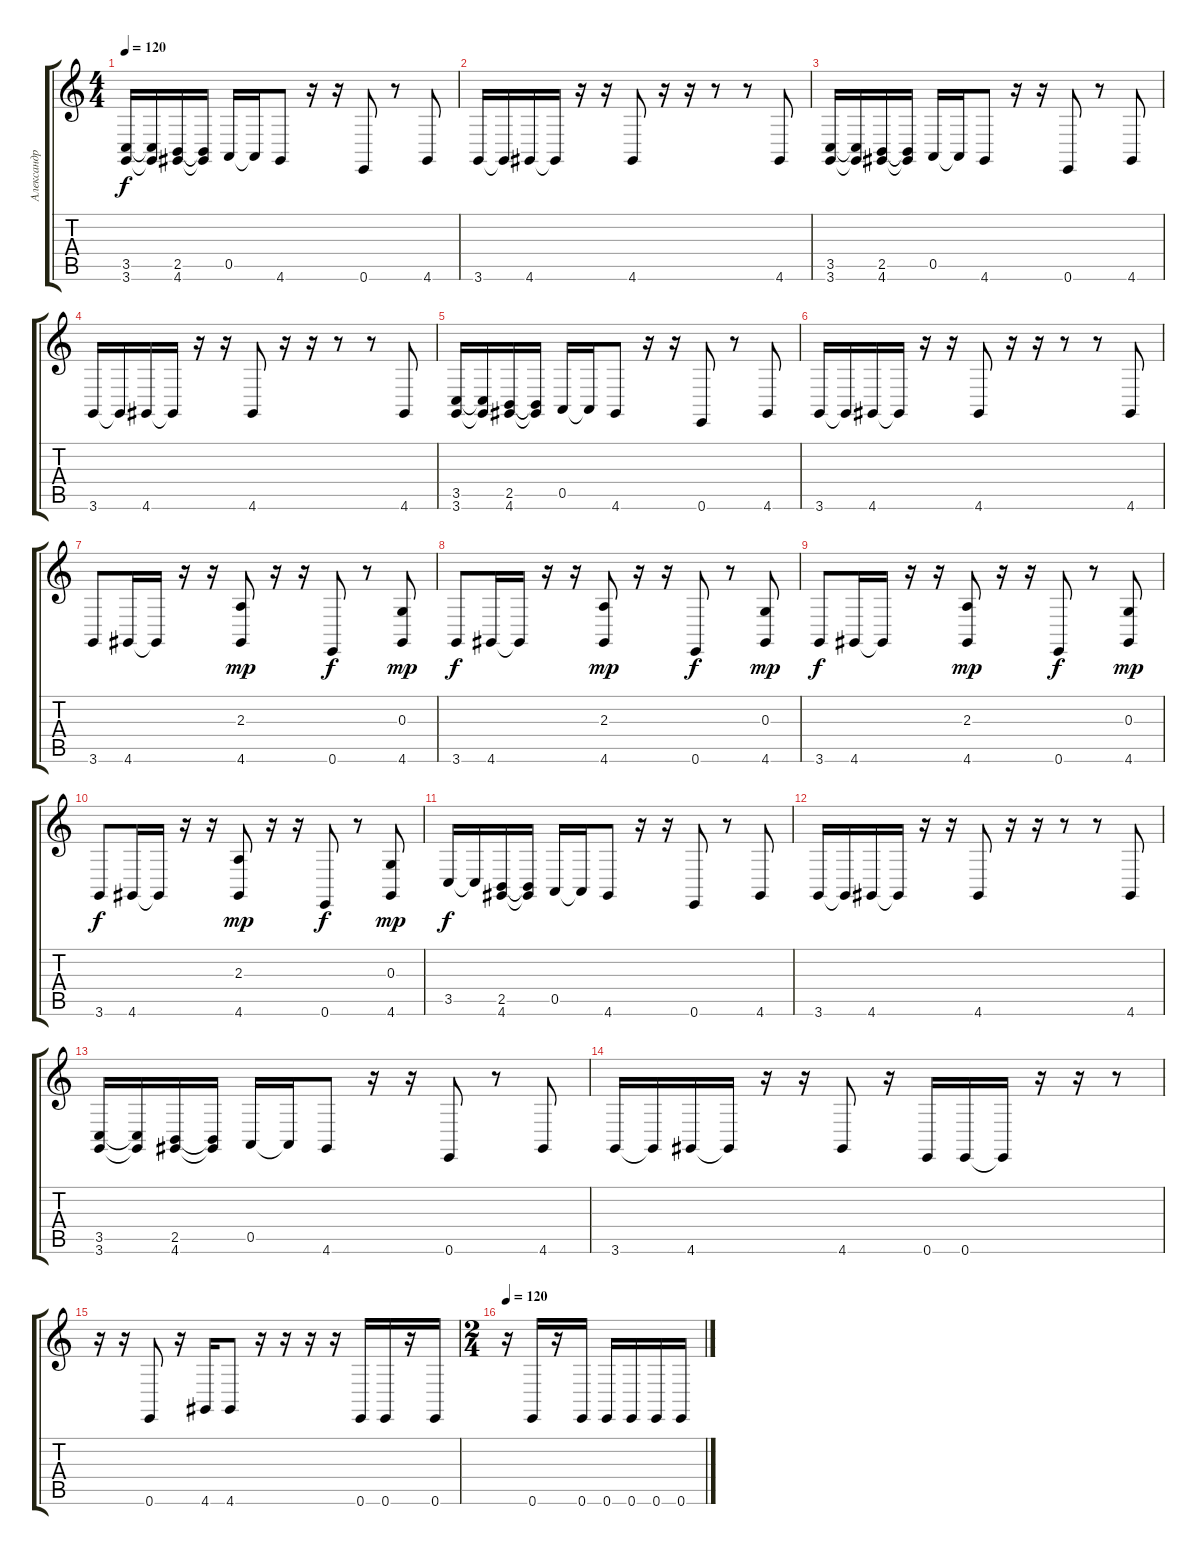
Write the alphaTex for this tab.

\track ("Александр Барзилович" "Александр ") {instrument acousticgrandpiano}
\staff {score tabs}
\tuning (E4 B3 G3 D3 A2 E2) {hide}
\ts (4 4)
\tempo 120
\clef g2
\ks c
(3.5 3.6).16{dy f} (3.5{t} 3.6{t}).16 (2.5 4.6).16 (2.5{t} 4.6{t}).16 0.5.16 0.5{t}.16 4.6.8 r.16 r.16 0.6.8 r.8 4.6.8 |
3.6.16 3.6{t}.16 4.6.16 4.6{t}.16 r.16 r.16 4.6.8 r.16 r.16 r.8 r.8 4.6.8 |
(3.5 3.6).16 (3.5{t} 3.6{t}).16 (2.5 4.6).16 (2.5{t} 4.6{t}).16 0.5.16 0.5{t}.16 4.6.8 r.16 r.16 0.6.8 r.8 4.6.8 |
3.6.16 3.6{t}.16 4.6.16 4.6{t}.16 r.16 r.16 4.6.8 r.16 r.16 r.8 r.8 4.6.8 |
(3.5 3.6).16 (3.5{t} 3.6{t}).16 (2.5 4.6).16 (2.5{t} 4.6{t}).16 0.5.16 0.5{t}.16 4.6.8 r.16 r.16 0.6.8 r.8 4.6.8 |
3.6.16 3.6{t}.16 4.6.16 4.6{t}.16 r.16 r.16 4.6.8 r.16 r.16 r.8 r.8 4.6.8 |
3.6.8 4.6.16 4.6{t}.16 r.16 r.16 (2.3 4.6).8{dy mp} r.16 r.16 0.6.8{dy f} r.8 (0.3 4.6).8{dy mp} |
3.6.8{dy f} 4.6.16 4.6{t}.16 r.16 r.16 (2.3 4.6).8{dy mp} r.16 r.16 0.6.8{dy f} r.8 (0.3 4.6).8{dy mp} |
3.6.8{dy f} 4.6.16 4.6{t}.16 r.16 r.16 (2.3 4.6).8{dy mp} r.16 r.16 0.6.8{dy f} r.8 (0.3 4.6).8{dy mp} |
3.6.8{dy f} 4.6.16 4.6{t}.16 r.16 r.16 (2.3 4.6).8{dy mp} r.16 r.16 0.6.8{dy f} r.8 (0.3 4.6).8{dy mp} |
3.5.16{dy f} 3.5{t}.16 (2.5 4.6).16 (2.5{t} 4.6{t}).16 0.5.16 0.5{t}.16 4.6.8 r.16 r.16 0.6.8 r.8 4.6.8 |
3.6.16 3.6{t}.16 4.6.16 4.6{t}.16 r.16 r.16 4.6.8 r.16 r.16 r.8 r.8 4.6.8 |
(3.5 3.6).16 (3.5{t} 3.6{t}).16 (2.5 4.6).16 (2.5{t} 4.6{t}).16 0.5.16 0.5{t}.16 4.6.8 r.16 r.16 0.6.8 r.8 4.6.8 |
3.6.16 3.6{t}.16 4.6.16 4.6{t}.16 r.16 r.16 4.6.8 r.16 0.6.16 0.6.16 0.6{t}.16 r.16 r.16 r.8 |
r.16 r.16 0.6.8 r.16 4.6.16 4.6.8 r.16 r.16 r.16 r.16 0.6.16 0.6.16 r.16 0.6.16 |
\ts (2 4)
\tempo 120
r.16 0.6.16 r.16 0.6.16 0.6.16 0.6.16 0.6.16 0.6.16
